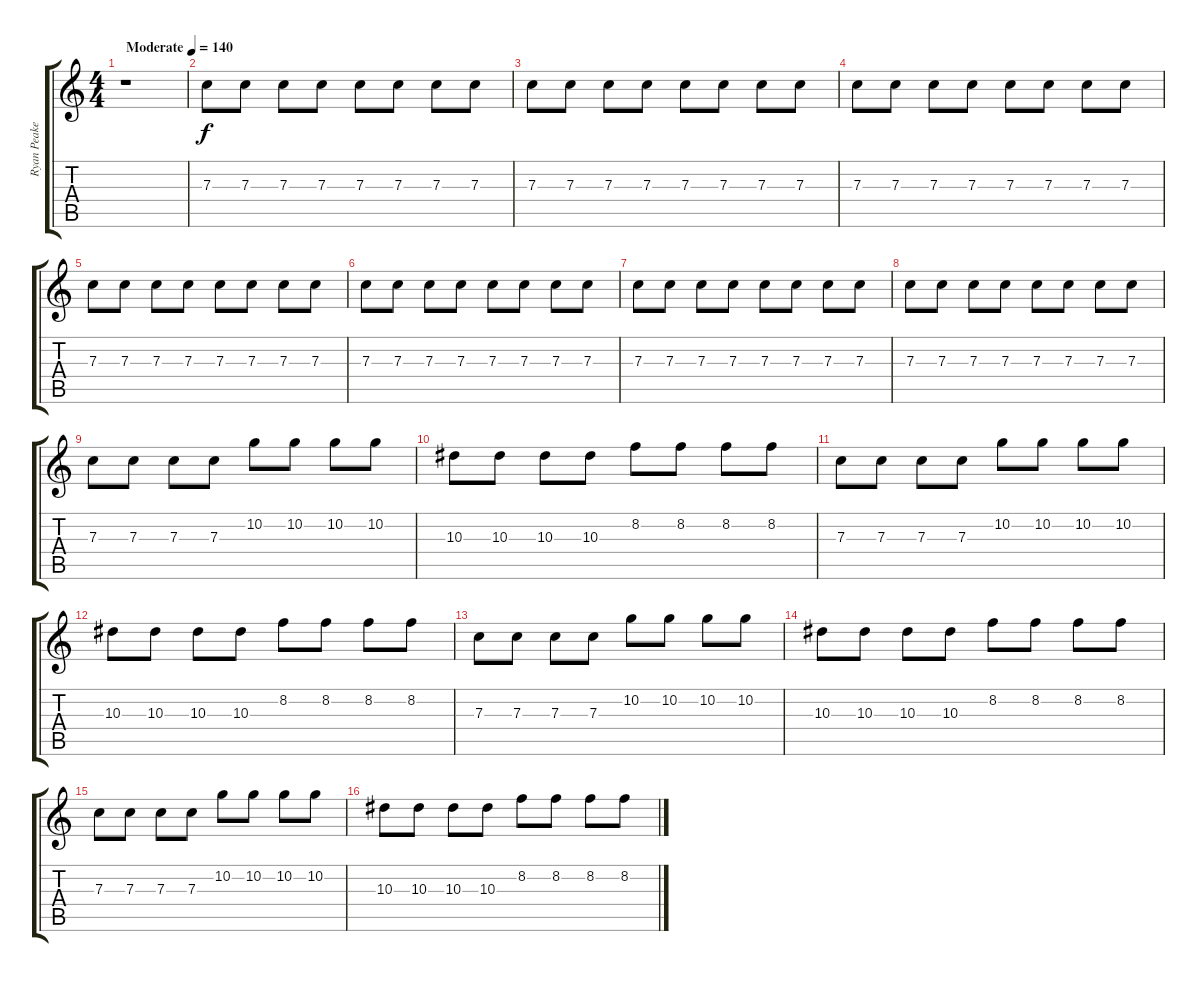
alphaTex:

\track ("Ryan Peake" "Ryan Peake") {instrument distortionguitar}
\staff {score tabs}
\tuning (D4 A3 F3 C3 G2 C2) {hide}
\ts (4 4)
\tempo (140 "Moderate")
\clef g2
\ks c
r.1{dy f volume 0 instrument distortionguitar} |
7.3.8{volume 10} 7.3.8 7.3.8 7.3.8 7.3.8 7.3.8 7.3.8 7.3.8 |
7.3.8 7.3.8 7.3.8 7.3.8 7.3.8 7.3.8 7.3.8 7.3.8 |
7.3.8 7.3.8 7.3.8 7.3.8 7.3.8 7.3.8 7.3.8 7.3.8 |
7.3.8 7.3.8 7.3.8 7.3.8 7.3.8 7.3.8 7.3.8 7.3.8 |
7.3.8 7.3.8 7.3.8 7.3.8 7.3.8 7.3.8 7.3.8 7.3.8 |
7.3.8 7.3.8 7.3.8 7.3.8 7.3.8 7.3.8 7.3.8 7.3.8 |
7.3.8 7.3.8 7.3.8 7.3.8 7.3.8 7.3.8 7.3.8 7.3.8 |
7.3.8 7.3.8 7.3.8 7.3.8 10.2.8 10.2.8 10.2.8 10.2.8 |
10.3.8 10.3.8 10.3.8 10.3.8 8.2.8 8.2.8 8.2.8 8.2.8 |
7.3.8 7.3.8 7.3.8 7.3.8 10.2.8 10.2.8 10.2.8 10.2.8 |
10.3.8 10.3.8 10.3.8 10.3.8 8.2.8 8.2.8 8.2.8 8.2.8 |
7.3.8 7.3.8 7.3.8 7.3.8 10.2.8 10.2.8 10.2.8 10.2.8 |
10.3.8 10.3.8 10.3.8 10.3.8 8.2.8 8.2.8 8.2.8 8.2.8 |
7.3.8 7.3.8 7.3.8 7.3.8 10.2.8 10.2.8 10.2.8 10.2.8 |
10.3.8 10.3.8 10.3.8 10.3.8 8.2.8 8.2.8 8.2.8 8.2.8
